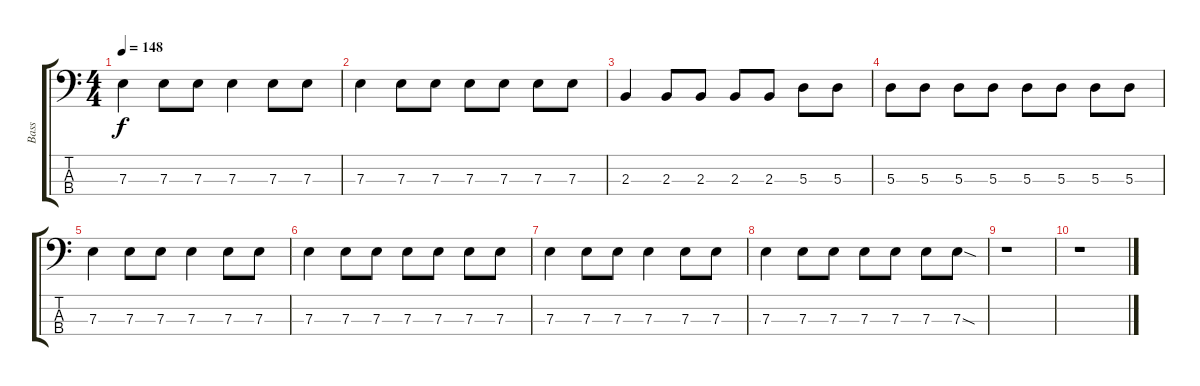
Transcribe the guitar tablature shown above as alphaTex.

\track ("Bass" "Bass") {instrument electricbassfinger}
\staff {score tabs}
\tuning (G2 D2 A1 E1) {hide}
\ts (4 4)
\tempo 148
\clef f4
\ks c
7.3.4{dy f} 7.3.8 7.3.8 7.3.4 7.3.8 7.3.8 |
7.3.4 7.3.8 7.3.8 7.3.8 7.3.8 7.3.8 7.3.8 |
2.3.4 2.3.8 2.3.8 2.3.8 2.3.8 5.3.8 5.3.8 |
5.3.8 5.3.8 5.3.8 5.3.8 5.3.8 5.3.8 5.3.8 5.3.8 |
7.3.4 7.3.8 7.3.8 7.3.4 7.3.8 7.3.8 |
7.3.4 7.3.8 7.3.8 7.3.8 7.3.8 7.3.8 7.3.8 |
7.3.4 7.3.8 7.3.8 7.3.4 7.3.8 7.3.8 |
7.3.4 7.3.8 7.3.8 7.3.8 7.3.8 7.3.8 7.3{sod}.8 |
r.1 |
r.1
